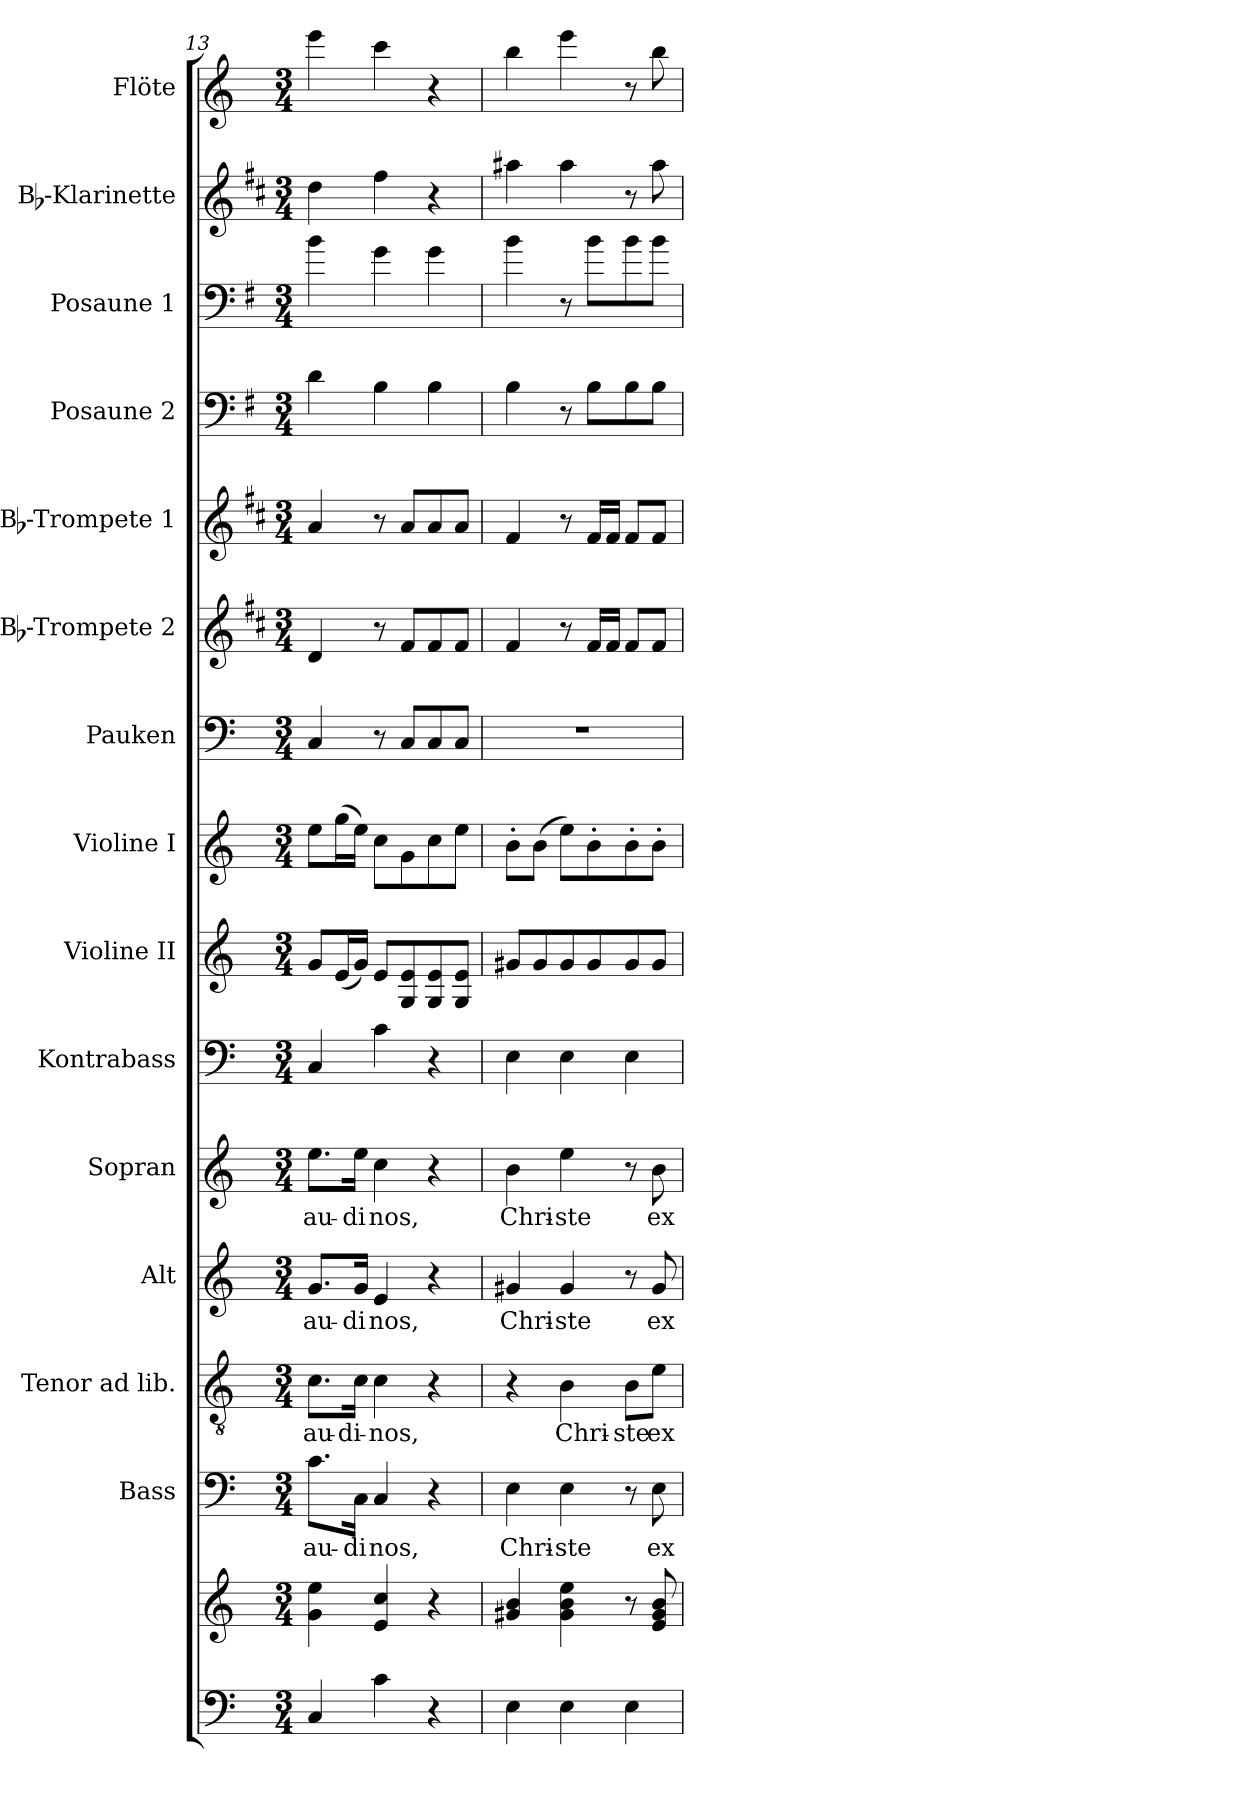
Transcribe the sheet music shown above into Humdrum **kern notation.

**kern	**kern	**kern	**text	**kern	**text	**kern	**text	**kern	**text	**kern	**kern	**kern	**kern	**kern	**kern	**kern	**kern	**kern	**kern
*part15	*part15	*part14	*part14	*part13	*part13	*part12	*part12	*part11	*part11	*part10	*part9	*part8	*part7	*part6	*part5	*part4	*part3	*part2	*part1
*staff16	*staff15	*staff14	*staff14	*staff13	*staff13	*staff12	*staff12	*staff11	*staff11	*staff10	*staff9	*staff8	*staff7	*staff6	*staff5	*staff4	*staff3	*staff2	*staff1
*	*	*I"Bass	*	*I"Tenor ad lib.	*	*I"Alt	*	*I"Sopran	*	*I"Kontrabass	*I"Violine II	*I"Violine I	*I"Pauken	*I"Bb-Trompete 2	*I"Bb-Trompete 1	*I"Posaune 2	*I"Posaune 1	*I"Bb-Klarinette	*I"Flöte
*	*	*I'B.	*	*I'T.	*	*I'A.	*	*I'S.	*	*I'Kb.	*I'Vl. II	*I'Vl. I	*I'Pk.	*I'Bb Trp. 2	*I'Bb Trp. 1	*I'Pos. 2	*I'Pos. 1	*I'Bb Kl.	*I'Fl.
*clefF4	*clefG2	*clefF4	*	*clefGv2	*	*clefG2	*	*clefG2	*	*clefF4	*clefG2	*clefG2	*clefF4	*clefG2	*clefG2	*clefF4	*clefF4	*clefG2	*clefG2
*	*	*	*	*	*	*	*	*	*	*ITrd7c12	*	*	*	*ITrd1c2	*ITrd1c2	*ITrd4c7	*ITrd4c7	*ITrd1c2	*
*k[]	*k[]	*k[]	*	*k[]	*	*k[]	*	*k[]	*	*k[]	*k[]	*k[]	*k[]	*k[]	*k[]	*k[]	*k[]	*k[]	*k[]
*C:	*C:	*C:	*	*C:	*	*C:	*	*C:	*	*C:	*C:	*C:	*C:	*C:	*C:	*C:	*C:	*C:	*C:
*M3/4	*M3/4	*M3/4	*	*M3/4	*	*M3/4	*	*M3/4	*	*M3/4	*M3/4	*M3/4	*M3/4	*M3/4	*M3/4	*M3/4	*M3/4	*M3/4	*M3/4
=13	=13	=13	=13	=13	=13	=13	=13	=13	=13	=13	=13	=13	=13	=13	=13	=13	=13	=13	=13
!	!	!	!LO:LY:b	!	!LO:LY:b	!	!LO:LY:b	!	!LO:LY:b	!	!	!	!	!	!	!	!	!	!
4C/	4g\ 4ee\	8.c\L	au-	8.c\L	au-	8.g/L	au-	8.ee\L	au-	4CC/	8g/L	8ee\L	4C/	4c/	4g/	4G\	4e\	4cc\	4eee\
.	.	.	.	.	.	.	.	.	.	.	(<16e/L	(>16gg\L	.	.	.	.	.	.	.
!	!	!	!LO:LY:b	!	!LO:LY:b	!	!LO:LY:b	!	!LO:LY:b	!	!	!	!	!	!	!	!	!	!
.	.	16C\Jk	-di	16c\Jk	-di-	16g/Jk	-di	16ee\Jk	-di	.	16g/JJ)	16ee\JJ)	.	.	.	.	.	.	.
!	!	!	!LO:LY:b	!	!LO:LY:b	!	!LO:LY:b	!	!LO:LY:b	!	!	!	!	!	!	!	!	!	!
4c\	4e/ 4cc/	4C/	nos,	4c\	-nos,	4e/	nos,	4cc\	nos,	4C\	8e/L	8cc\L	8r	8r	8r	4E\	4c\	4ee\	4ccc\
.	.	.	.	.	.	.	.	.	.	.	8G/ 8e/	8g\	8C/L	8e/L	8g/L	.	.	.	.
4r	4r	4r	.	4r	.	4r	.	4r	.	4r	8G/ 8e/	8cc\	8C/	8e/	8g/	4E\	4c\	4r	4r
.	.	.	.	.	.	.	.	.	.	.	8G/ 8e/J	8ee\J	8C/J	8e/J	8g/J	.	.	.	.
=14	=14	=14	=14	=14	=14	=14	=14	=14	=14	=14	=14	=14	=14	=14	=14	=14	=14	=14	=14
!	!	!	!LO:LY:b	!	!	!	!LO:LY:b	!	!LO:LY:b	!	!	!	!	!	!	!	!	!	!
4E\	4g#X/ 4b/	4E\	Chri-	4r	.	4g#X/	Chri-	4b\	Chri-	4EE\	8g#X/L	8b'>\L	2.r	4e/	4e/	4E\	4e\	4gg#X\	4bb\
.	.	.	.	.	.	.	.	.	.	.	8g#/	(>8b\J	.	.	.	.	.	.	.
!	!	!	!LO:LY:b	!	!LO:LY:b	!	!LO:LY:b	!	!LO:LY:b	!	!	!	!	!	!	!	!	!	!
4E\	4g#\ 4b\ 4ee\	4E\	-ste	4B\	Chri-	4g#/	-ste	4ee\	-ste	4EE\	8g#/	8ee\L)	.	8r	8r	8r	8r	4gg#\	4eee\
.	.	.	.	.	.	.	.	.	.	.	8g#/	8b'>\	.	16e/LL	16e/LL	8E\L	8e\L	.	.
.	.	.	.	.	.	.	.	.	.	.	.	.	.	16e/JJ	16e/JJ	.	.	.	.
!	!	!	!	!	!LO:LY:b	!	!	!	!	!	!	!	!	!	!	!	!	!	!
4E\	8r	8r	.	8B\L	-ste	8r	.	8r	.	4EE\	8g#/	8b'>\	.	8e/L	8e/L	8E\	8e\	8r	8r
!	!	!	!LO:LY:b	!	!LO:LY:b	!	!LO:LY:b	!	!LO:LY:b	!	!	!	!	!	!	!	!	!	!
.	8e/ 8g#/ 8b/	8E\	ex-	8e\J	ex-	8g#/	ex-	8b\	ex-	.	8g#/J	8b'>\J	.	8e/J	8e/J	8E\J	8e\J	8gg#\	8bb\
=	=	=	=	=	=	=	=	=	=	=	=	=	=	=	=	=	=	=	=
*-	*-	*-	*-	*-	*-	*-	*-	*-	*-	*-	*-	*-	*-	*-	*-	*-	*-	*-	*-
